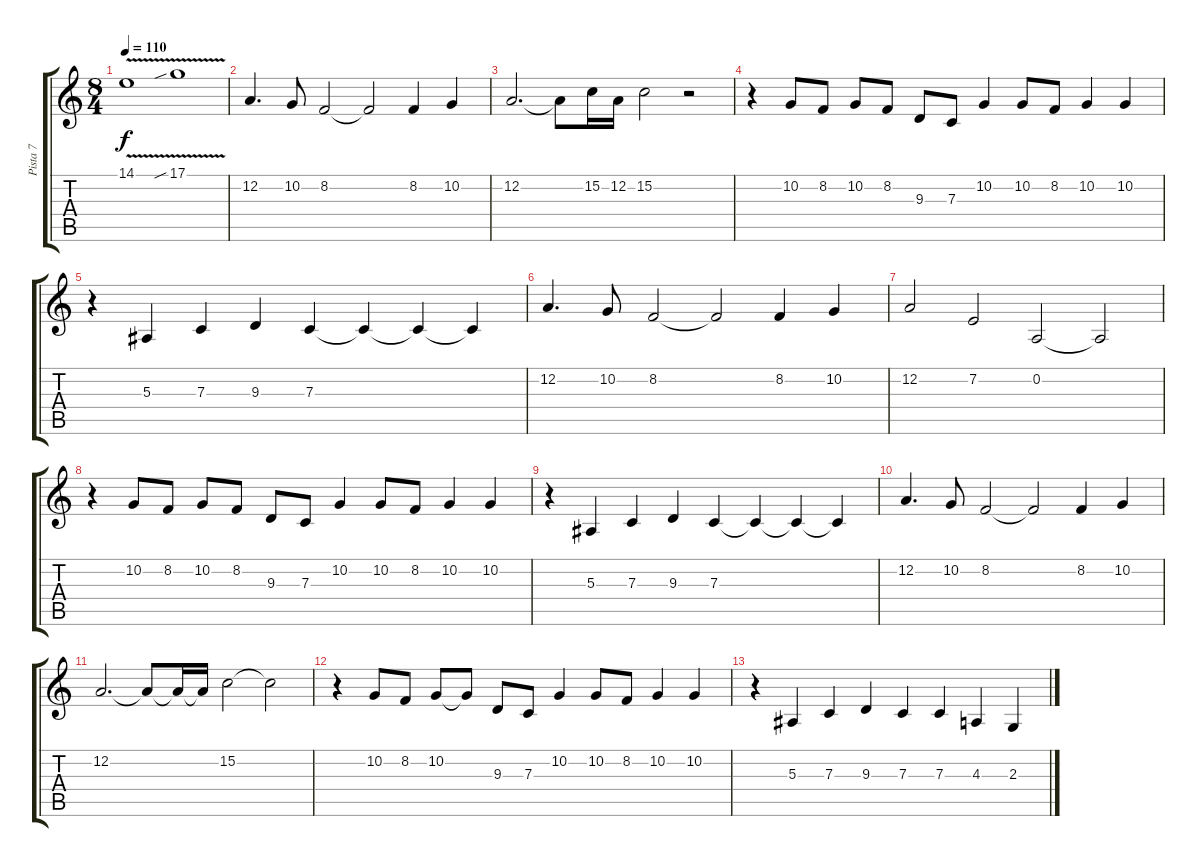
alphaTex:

\track ("Pista 7" "Pista 7") {instrument choiraahs}
\staff {score tabs}
\tuning (D4 A3 F3 C3 G2 D2) {hide}
\ts (8 4)
\tempo 110
\clef g2
\ks c
14.1{v}.1{dy f} 17.1{v sib}.1 |
12.2.4{d} 10.2.8 8.2.2 8.2{t}.2 8.2.4 10.2.4 |
12.2.2{d} 12.2{t}.8 15.2.16 12.2.16 15.2.2 r.2 |
r.4 10.2.8 8.2.8 10.2.8 8.2.8 9.3.8 7.3.8 10.2.4 10.2.8 8.2.8 10.2.4 10.2.4 |
r.4 5.3.4 7.3.4 9.3.4 7.3.4 7.3{t}.4 7.3{t}.4 7.3{t}.4 |
12.2.4{d} 10.2.8 8.2.2 8.2{t}.2 8.2.4 10.2.4 |
12.2.2 7.2.2 0.2.2 0.2{t}.2 |
r.4 10.2.8 8.2.8 10.2.8 8.2.8 9.3.8 7.3.8 10.2.4 10.2.8 8.2.8 10.2.4 10.2.4 |
r.4 5.3.4 7.3.4 9.3.4 7.3.4 7.3{t}.4 7.3{t}.4 7.3{t}.4 |
12.2.4{d} 10.2.8 8.2.2 8.2{t}.2 8.2.4 10.2.4 |
12.2.2{d} 12.2{t}.8 12.2{t}.16 12.2{t}.16 15.2.2 15.2{t}.2 |
r.4 10.2.8 8.2.8 10.2.8 10.2{t}.8 9.3.8 7.3.8 10.2.4 10.2.8 8.2.8 10.2.4 10.2.4 |
r.4 5.3.4 7.3.4 9.3.4 7.3.4 7.3.4 4.3.4 2.3.4
